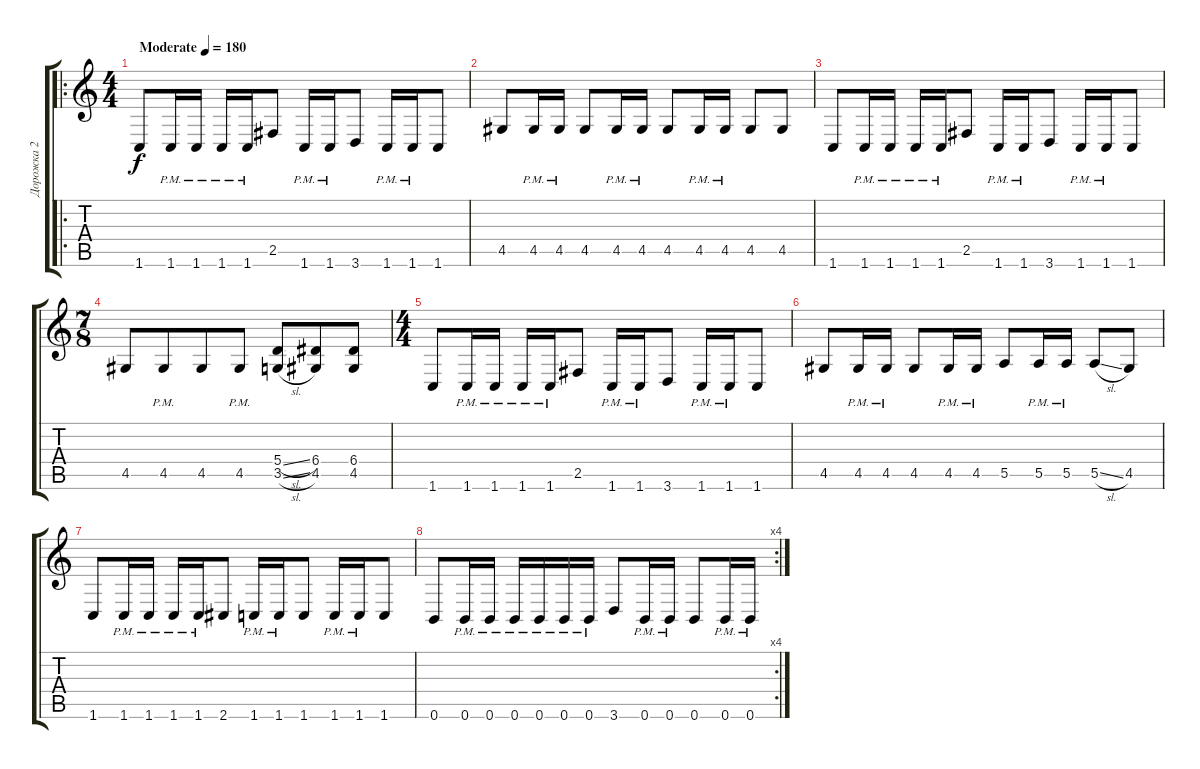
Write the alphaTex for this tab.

\track ("Дорожка 2" "Дорожка 2") {instrument distortionguitar}
\staff {score tabs}
\tuning (B3 Gb3 D3 A2 E2 B1) {hide}
\ro
\ts (4 4)
\tempo (180 "Moderate")
\clef g2
\ks c
1.6.8{dy f instrument distortionguitar} 1.6{pm}.16 1.6{pm}.16 1.6{pm}.16 1.6{pm}.16 2.5.8 1.6{pm}.16 1.6{pm}.16 3.6.8 1.6{pm}.16 1.6{pm}.16 1.6.8 |
4.5.8 4.5{pm}.16 4.5{pm}.16 4.5.8 4.5{pm}.16 4.5{pm}.16 4.5.8 4.5{pm}.16 4.5{pm}.16 4.5.8 4.5.8 |
1.6.8 1.6{pm}.16 1.6{pm}.16 1.6{pm}.16 1.6{pm}.16 2.5.8 1.6{pm}.16 1.6{pm}.16 3.6.8 1.6{pm}.16 1.6{pm}.16 1.6.8 |
\ts (7 8)
4.5.8 4.5{pm}.8 4.5.8 4.5{pm}.8 (5.4{sl} 3.5{sl}).8 (6.4 4.5).8 (6.4 4.5).8 |
\ts (4 4)
1.6.8 1.6{pm}.16 1.6{pm}.16 1.6{pm}.16 1.6{pm}.16 2.5.8 1.6{pm}.16 1.6{pm}.16 3.6.8 1.6{pm}.16 1.6{pm}.16 1.6.8 |
4.5.8 4.5{pm}.16 4.5{pm}.16 4.5.8 4.5{pm}.16 4.5{pm}.16 5.5.8 5.5{pm}.16 5.5{pm}.16 5.5{sl}.8 4.5.8 |
1.6.8 1.6{pm}.16 1.6{pm}.16 1.6{pm}.16 1.6{pm}.16 2.6.8 1.6{pm}.16 1.6{pm}.16 1.6.8 1.6{pm}.16 1.6{pm}.16 1.6.8 |
\rc 4
0.6.8 0.6{pm}.16 0.6{pm}.16 0.6{pm}.16 0.6{pm}.16 0.6{pm}.16 0.6{pm}.16 3.6.8 0.6{pm}.16 0.6{pm}.16 0.6.8 0.6{pm}.16 0.6{pm}.16
